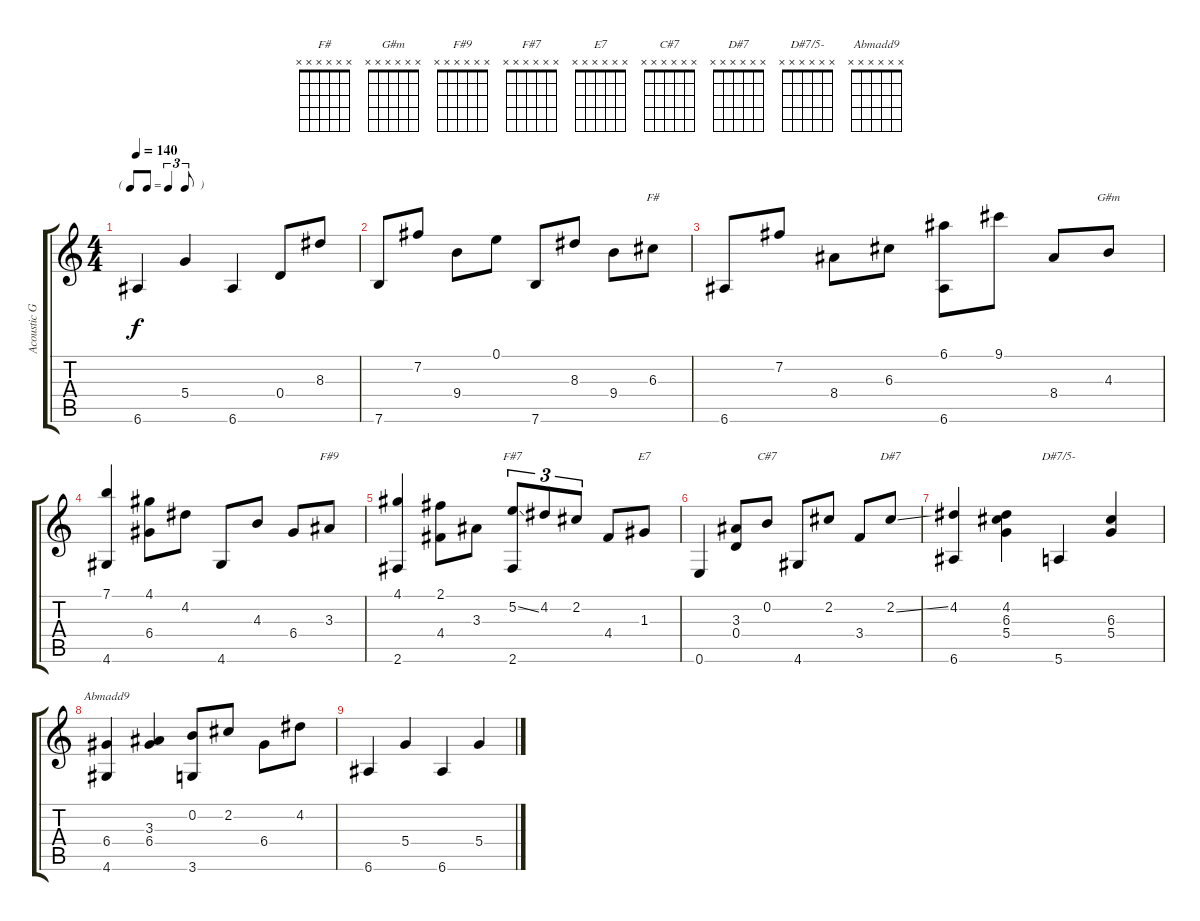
\track ("Acoustic Guitar" "Acoustic G") {instrument electricguitarjazz}
\staff {score tabs}
\tuning (E4 B3 G3 D3 A2 E2) {hide}
\chord ("F#" x x x x x x) {firstfret 0}
\chord ("G#m" x x x x x x) {firstfret 0}
\chord ("F#9" x x x x x x) {firstfret 0}
\chord ("F#7" x x x x x x) {firstfret 0}
\chord ("E7" x x x x x x) {firstfret 0}
\chord ("C#7" x x x x x x) {firstfret 0}
\chord ("D#7" x x x x x x) {firstfret 0}
\chord ("D#7/5-" x x x x x x) {firstfret 0}
\chord ("Abmadd9" x x x x x x) {firstfret 0}
\ts (4 4)
\tf triplet8th
\tempo 140
\clef g2
\ks c
6.6.4{dy f} 5.4.4 6.6.4 0.4.8 8.3.8 |
7.6.8 7.2.8 9.4.8 0.1.8 7.6.8 8.3.8 9.4.8 6.3.8{ch "F#"} |
6.6.8 7.2.8 8.4.8 6.3.8 (6.1 6.6).8 9.1.8 8.4.8 4.3.8{ch "G#m"} |
(7.1 4.6).4 (4.1 6.4).8 4.2.8 4.6.8 4.3.8 6.4.8 3.3.8{ch "F#9"} |
(4.1 2.6).4 (2.1 4.4).8 3.3.8 (5.2{ss} 2.6).8{tu (3 2) ch "F#7"} 4.2.8{tu (3 2)} 2.2.8{tu (3 2)} 4.4.8 1.3.8{ch "E7"} |
0.6.4 (3.3 0.4).8 0.2.8{ch "C#7"} 4.6.8 2.2.8 3.4.8 2.2{ss}.8{ch "D#7"} |
(4.2 6.6).4 (4.2 6.3 5.4).4 5.6.4{ch "D#7/5-"} (6.3 5.4).4 |
(6.4 4.6).4{ch "Abmadd9"} (3.3 6.4).4 (0.2 3.6).8 2.2.8 6.4.8 4.2.8 |
6.6.4 5.4.4 6.6.4 5.4.4
